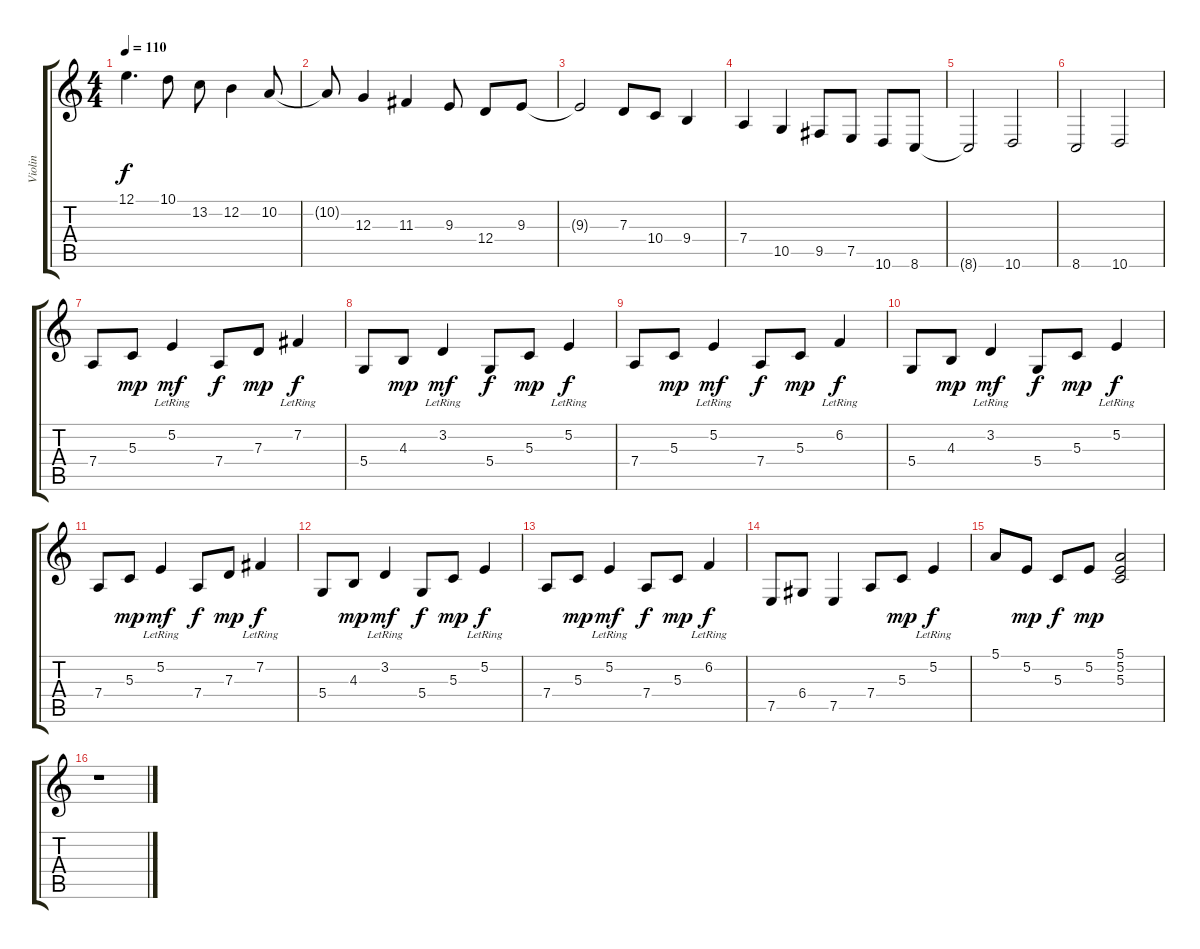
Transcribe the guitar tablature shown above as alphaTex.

\track ("Violin" "Violin") {instrument violin}
\staff {score tabs}
\tuning (E4 B3 G3 D3 A2 E2) {hide}
\ts (4 4)
\tempo 110
\clef g2
\ks c
12.1.4{d dy f instrument violin} 10.1.8 13.2.8 12.2.4 10.2.8 |
10.2{t}.8 12.3.4 11.3.4 9.3.8 12.4.8 9.3.8 |
9.3{t}.2 7.3.8 10.4.8 9.4.4 |
7.4.4 10.5.4 9.5.8 7.5.8 10.6.8 8.6.8 |
8.6{t}.2 10.6.2 |
8.6.2 10.6.2 |
7.4.8 5.3.8{dy mp} 5.2{lr}.4{dy mf} 7.4.8{dy f} 7.3.8{dy mp} 7.2{lr}.4{dy f} |
5.4.8 4.3.8{dy mp} 3.2{lr}.4{dy mf} 5.4.8{dy f} 5.3.8{dy mp} 5.2{lr}.4{dy f} |
7.4.8 5.3.8{dy mp} 5.2{lr}.4{dy mf} 7.4.8{dy f} 5.3.8{dy mp} 6.2{lr}.4{dy f} |
5.4.8 4.3.8{dy mp} 3.2{lr}.4{dy mf} 5.4.8{dy f} 5.3.8{dy mp} 5.2{lr}.4{dy f} |
7.4.8 5.3.8{dy mp} 5.2{lr}.4{dy mf} 7.4.8{dy f} 7.3.8{dy mp} 7.2{lr}.4{dy f} |
5.4.8 4.3.8{dy mp} 3.2{lr}.4{dy mf} 5.4.8{dy f} 5.3.8{dy mp} 5.2{lr}.4{dy f} |
7.4.8 5.3.8{dy mp} 5.2{lr}.4{dy mf} 7.4.8{dy f} 5.3.8{dy mp} 6.2{lr}.4{dy f} |
7.5.8 6.4.8 7.5.4 7.4.8 5.3.8{dy mp} 5.2{lr}.4{dy f} |
5.1.8 5.2.8{dy mp} 5.3.8{dy f} 5.2.8{dy mp} (5.1 5.2 5.3).2 |
r.1
